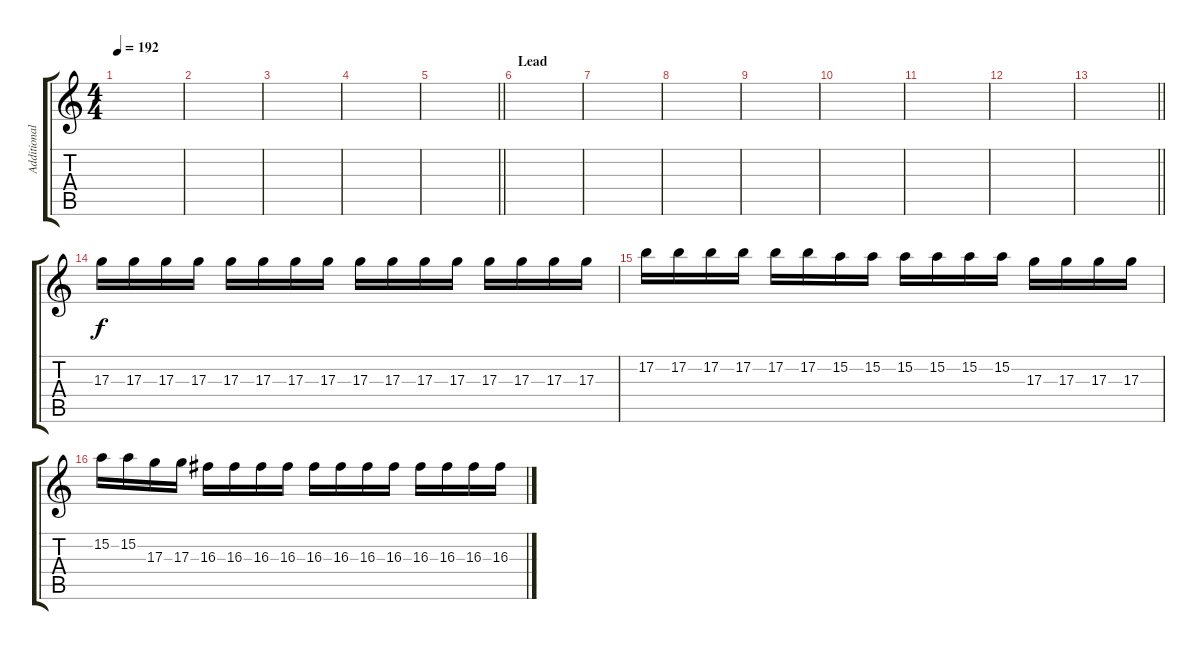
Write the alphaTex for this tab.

\track ("Additional I" "Additional") {instrument distortionguitar}
\staff {score tabs}
\tuning (B3 Gb3 D3 A2 E2 B1) {hide}
\ts (4 4)
\tempo 192
\clef g2
\ks c
|
|
|
|
\barLineRight lightlight
|
\section ("" "Lead")
|
|
|
|
|
|
|
\barLineRight lightlight
|
\section ("" "")
17.3.16{volume 10} 17.3.16 17.3.16 17.3.16 17.3.16 17.3.16 17.3.16 17.3.16 17.3.16 17.3.16 17.3.16 17.3.16 17.3.16 17.3.16 17.3.16 17.3.16 |
17.2.16 17.2.16 17.2.16 17.2.16 17.2.16 17.2.16 15.2.16 15.2.16 15.2.16 15.2.16 15.2.16 15.2.16 17.3.16 17.3.16 17.3.16 17.3.16 |
15.2.16 15.2.16 17.3.16 17.3.16 16.3.16 16.3.16 16.3.16 16.3.16 16.3.16 16.3.16 16.3.16 16.3.16 16.3.16 16.3.16 16.3.16 16.3.16
